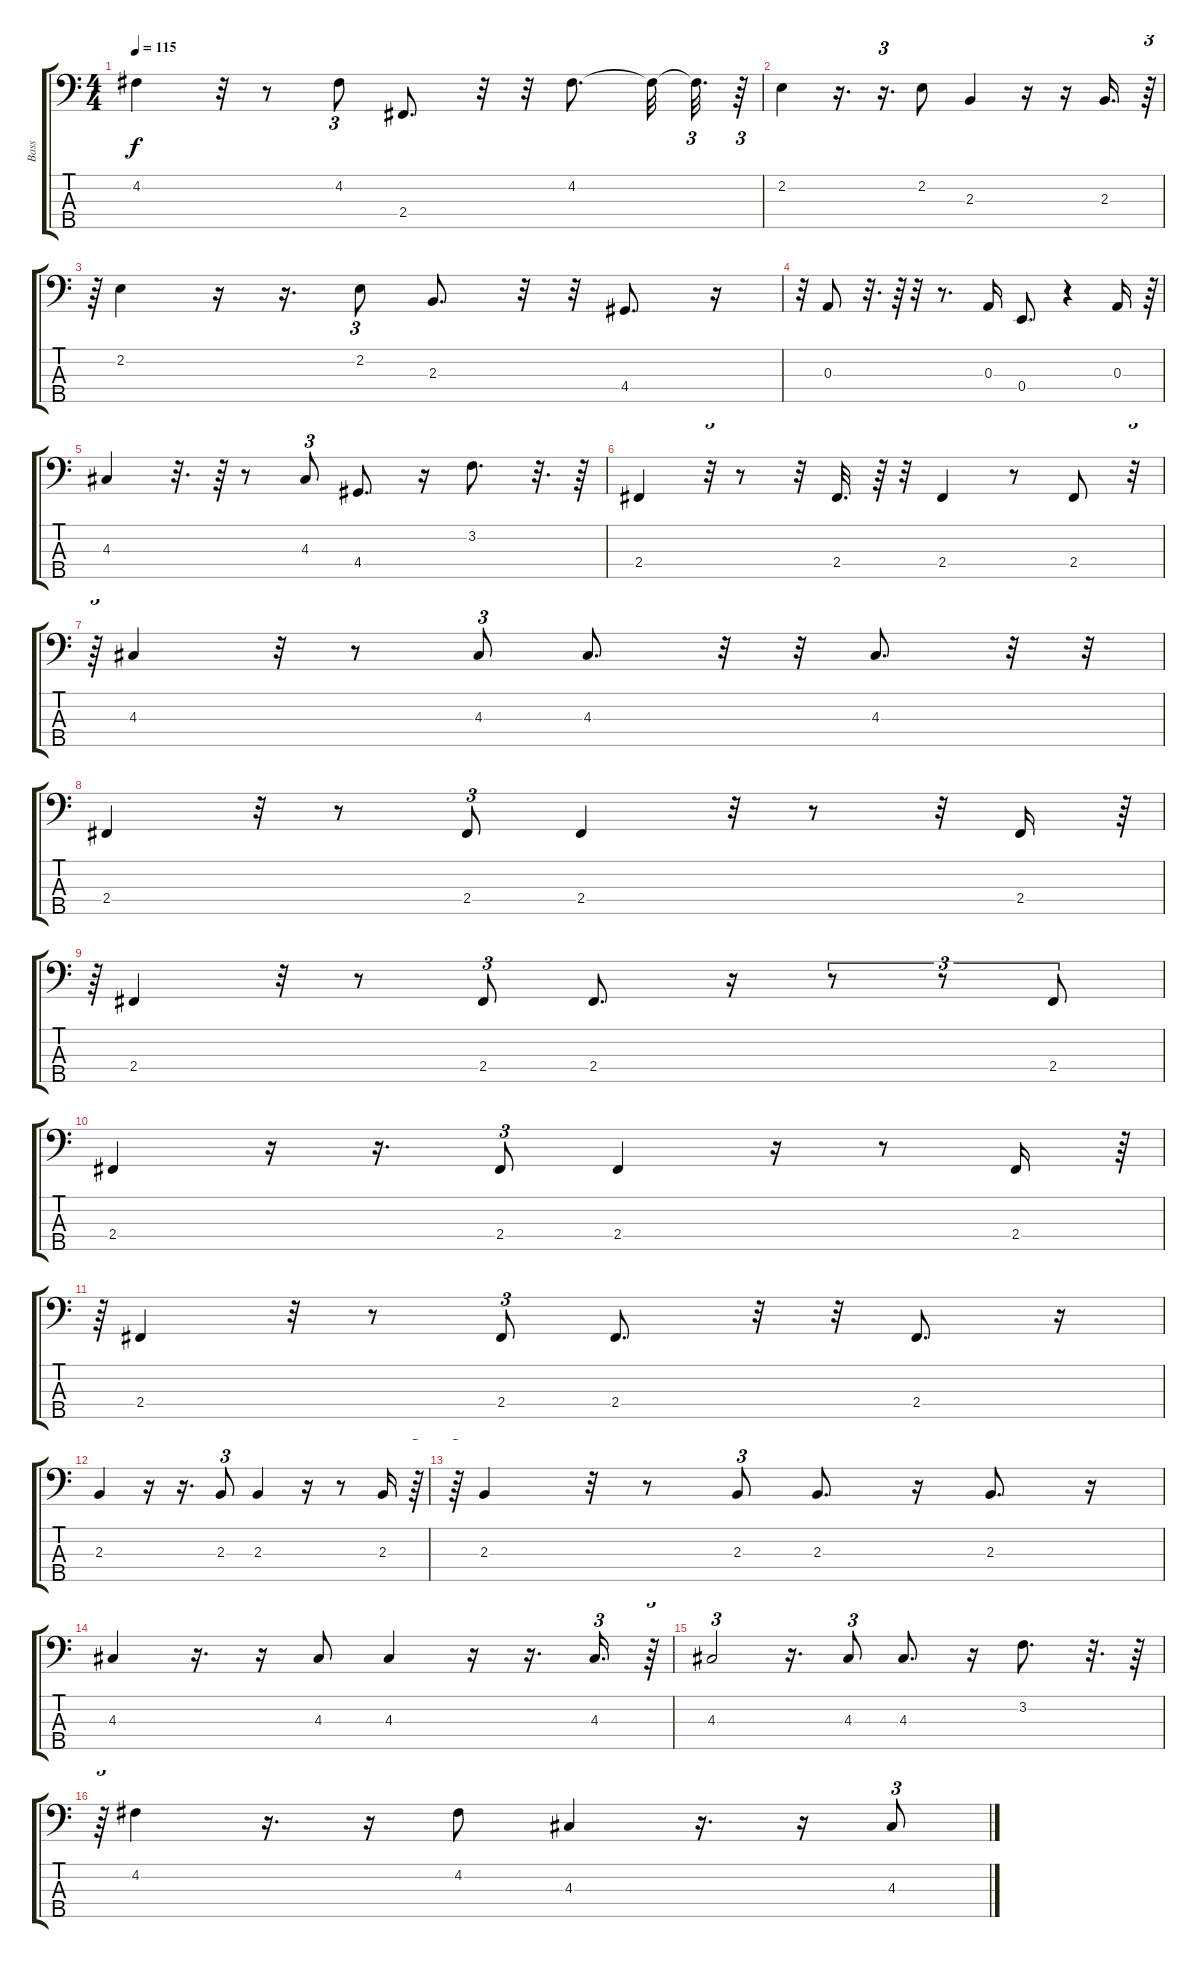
\track ("Bass" "Bass") {instrument electricbassfinger}
\staff {score tabs}
\tuning (G2 D2 A1 E1 B0) {hide}
\ts (4 4)
\tempo 115
\clef f4
\ks c
4.2.4{dy f} r.32 r.8 4.2.8{tu (3 2)} 2.4.8{d} r.32 r.32 4.2.8{d} 4.2{t}.32 4.2{t}.32{d tu (3 2)} r.64{tu (3 2)} |
2.2.4 r.16{d} r.16{d tu (3 2)} 2.2.8 2.3.4 r.16 r.16 2.3.16{d} r.64{tu (3 2)} |
r.64{tu (3 2)} 2.2.4 r.16 r.16{d} 2.2.8{tu (3 2)} 2.3.8{d} r.32 r.32 4.4.8{d} r.16 |
r.32 0.3.8 r.32{d} r.64 r.32 r.8{d} 0.3.16 0.4.8{d} r.4 0.3.16 r.64{tu (3 2)} |
4.3.4 r.32{d} r.64 r.8 4.3.8{tu (3 2)} 4.4.8{d} r.16 3.2.8{d} r.32{d} r.64 |
2.4.4 r.32{tu (3 2)} r.8 r.32 2.4.32{d} r.64 r.32 2.4.4 r.8 2.4.8 r.32{tu (3 2)} |
r.64{tu (3 2)} 4.3.4 r.32 r.8 4.3.8{tu (3 2)} 4.3.8{d} r.32 r.32 4.3.8{d} r.32 r.32 |
2.4.4 r.32 r.8 2.4.8{tu (3 2)} 2.4.4 r.32 r.8 r.32 2.4.16 r.64{tu (3 2)} |
r.64{tu (3 2)} 2.4.4 r.32 r.8 2.4.8{tu (3 2)} 2.4.8{d} r.16 r.8{tu (3 2)} r.8{tu (3 2)} 2.4.8{tu (3 2)} |
2.4.4 r.16 r.16{d} 2.4.8{tu (3 2)} 2.4.4 r.16 r.8 2.4.16 r.64{tu (3 2)} |
r.64{tu (3 2)} 2.4.4 r.32 r.8 2.4.8{tu (3 2)} 2.4.8{d} r.32 r.32 2.4.8{d} r.16 |
2.3.4 r.16 r.16{d} 2.3.8{tu (3 2)} 2.3.4 r.16 r.8 2.3.16 r.64{tu (3 2)} |
r.64{tu (3 2)} 2.3.4 r.32 r.8 2.3.8{tu (3 2)} 2.3.8{d} r.16 2.3.8{d} r.16 |
4.3.4 r.16{d} r.16 4.3.8 4.3.4 r.16 r.16{d} 4.3.16{d tu (3 2)} r.64{tu (3 2)} |
4.3.2{tu (3 2)} r.16{d} 4.3.8{tu (3 2)} 4.3.8{d} r.16 3.2.8{d} r.32{d} r.64 |
r.64{tu (3 2)} 4.2.4 r.16{d} r.16 4.2.8 4.3.4 r.16{d} r.16 4.3.8{tu (3 2)}
